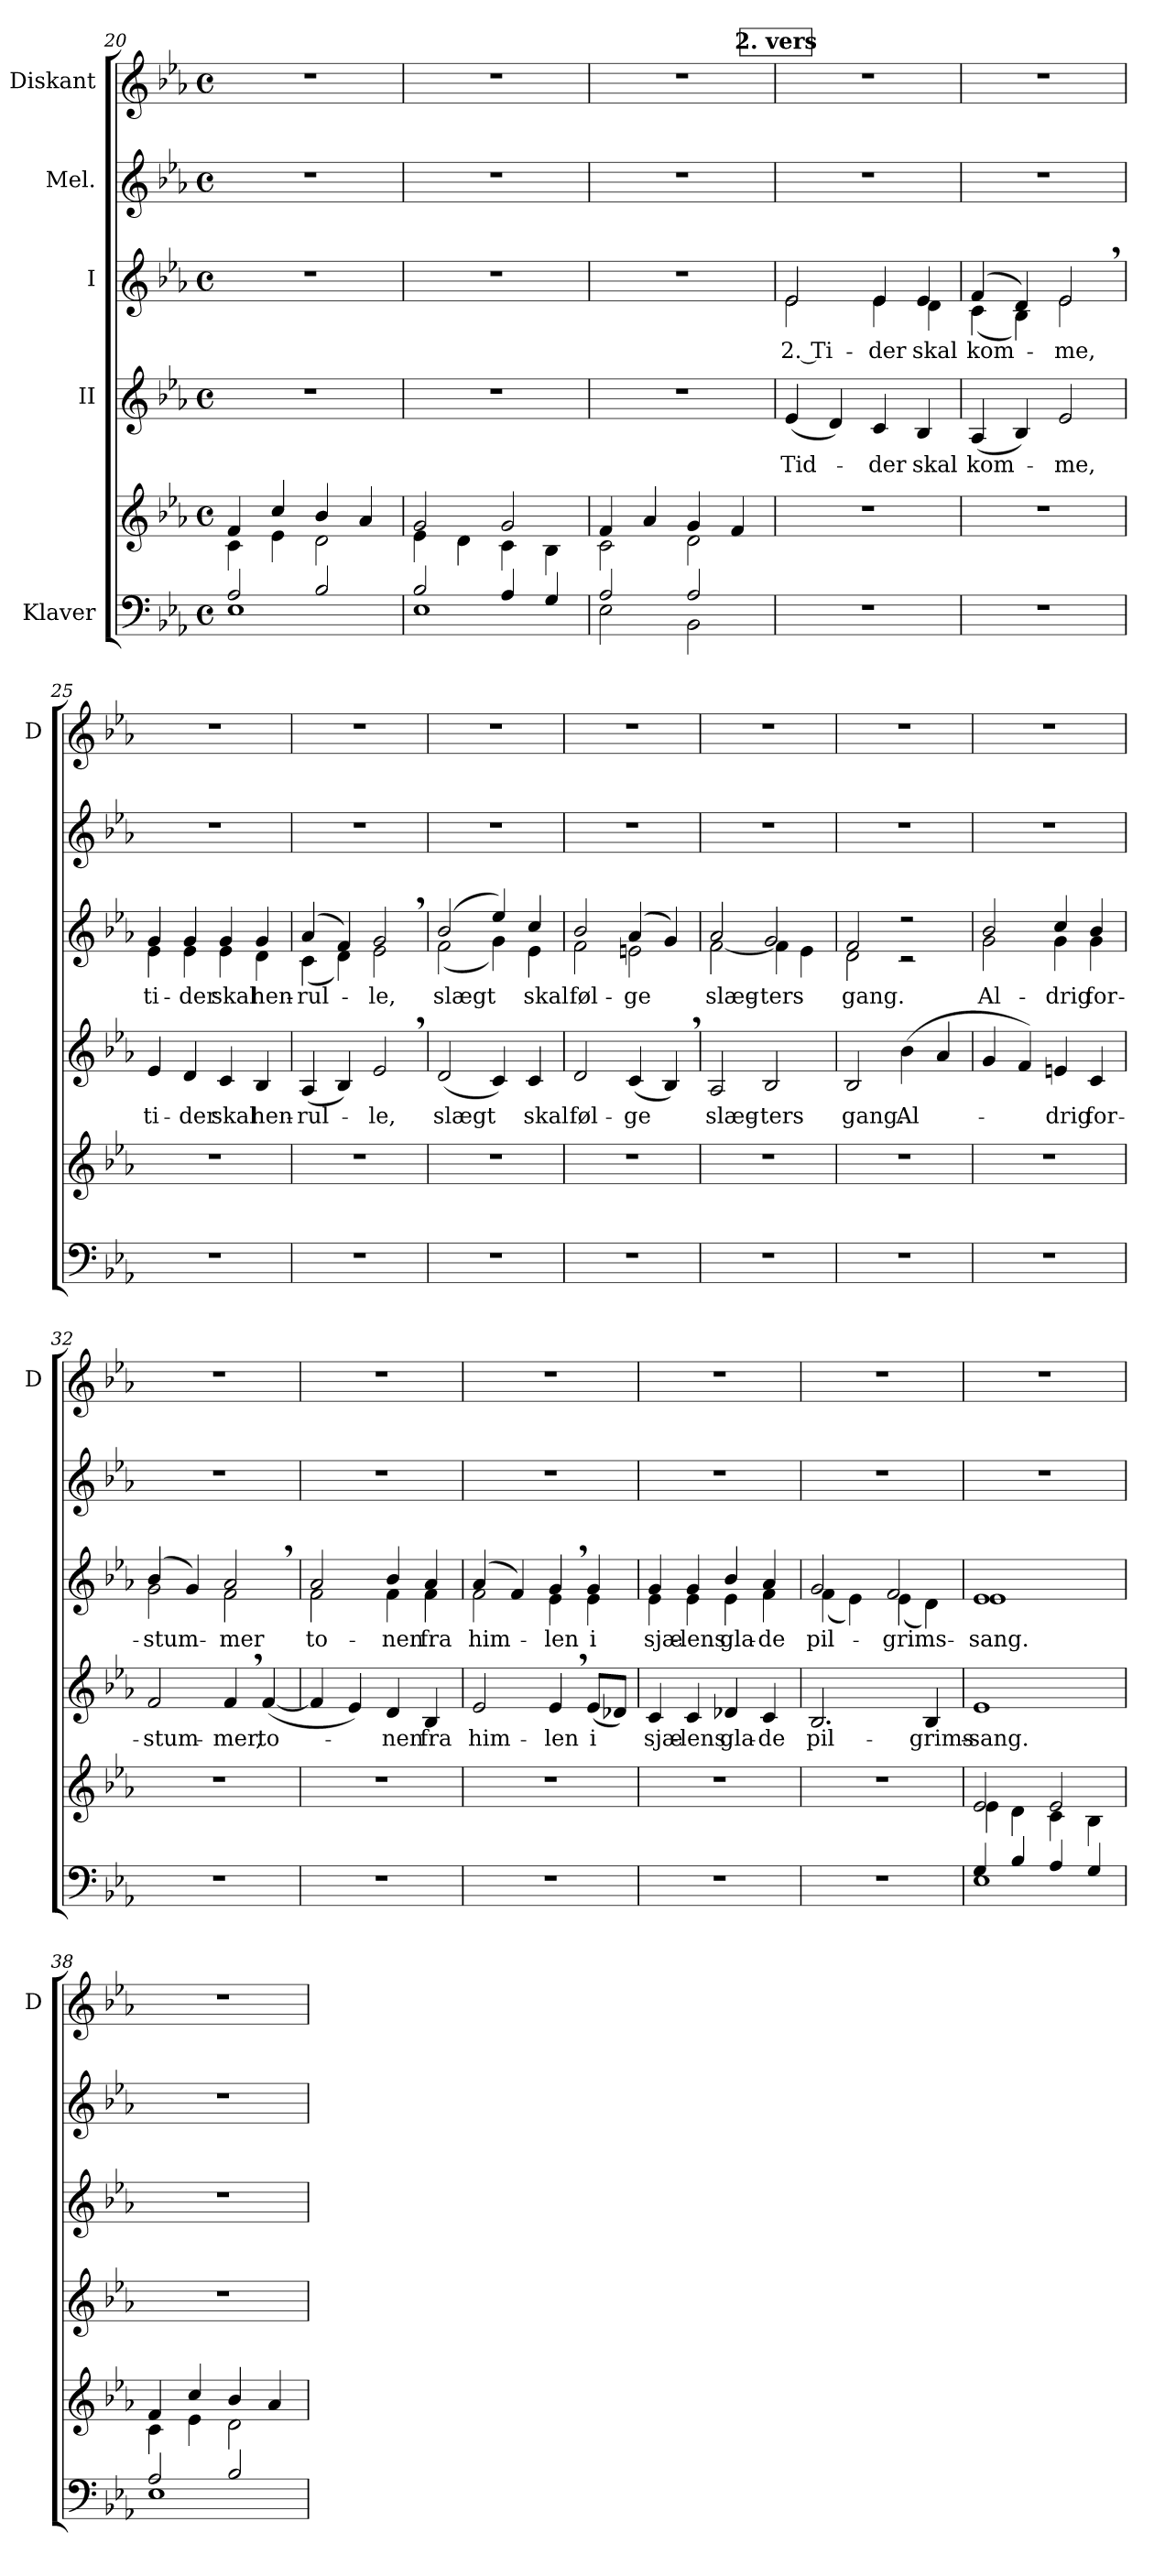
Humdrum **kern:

**kern	**kern	**kern	**text	**kern	**text	**kern	**kern
*part5	*part5	*part4	*part4	*part3	*part3	*part2	*part1
*staff6	*staff5	*staff4	*staff4	*staff3	*staff3	*staff2	*staff1
*I"Klaver	*	*I"II	*	*I"I	*	*I"Mel.	*I"Diskant
*	*	*	*	*	*	*	*I'D
*clefF4	*clefG2	*clefG2	*	*clefG2	*	*clefG2	*clefG2
*k[b-e-a-]	*k[b-e-a-]	*k[b-e-a-]	*	*k[b-e-a-]	*	*k[b-e-a-]	*k[b-e-a-]
*M4/4	*M4/4	*M4/4	*	*M4/4	*	*M4/4	*M4/4
*met(c)	*met(c)	*met(c)	*	*met(c)	*	*met(c)	*met(c)
=20	=20	=20	=20	=20	=20	=20	=20
*^	*^	*	*	*	*	*	*
2A-/	1E-	4f/	4c\	1r	.	1r	.	1r	1r
.	.	4cc/	4e-\	.	.	.	.	.	.
2B-/	.	4b-/	2d\	.	.	.	.	.	.
.	.	4a-/	.	.	.	.	.	.	.
=21	=21	=21	=21	=21	=21	=21	=21	=21	=21
2B-/	1E-	2g/	4e-\	1r	.	1r	.	1r	1r
.	.	.	4d\	.	.	.	.	.	.
4A-/	.	2g/	4c\	.	.	.	.	.	.
4G/	.	.	4B-\	.	.	.	.	.	.
=22	=22	=22	=22	=22	=22	=22	=22	=22	=22
2A-/	2E-\	4f/	2c\	1r	.	1r	.	1r	1r
.	.	4a-/	.	.	.	.	.	.	.
2A-/	2BB-\	4g/	2d\	.	.	.	.	.	.
.	.	4f/	.	.	.	.	.	.	.
*v	*v	*	*	*	*	*	*	*	*
*	*v	*v	*	*	*	*	*	*
!!LO:PB:g=z
!!LO:REH:place=s1:a:B:cj:fs=14:t=2. vers
=23	=23	=23	=23	=23	=23	=23	=23
!	!	!	!LO:LY:b	!	!LO:LY:b	!	!
*	*	*	*	*^	*	*	*
1r	1r	(4e-/	Tid-	2e-/	2e-\	2. Ti-	1r	1r
.	.	4d/)	.	.	.	.	.	.
!	!	!	!LO:LY:b	!	!	!LO:LY:b	!	!
.	.	4c/	-der	4e-/	4e-\	-der	.	.
!	!	!	!LO:LY:b	!	!	!LO:LY:b	!	!
.	.	4B-/	skal	4e-/	4d\	skal	.	.
=24	=24	=24	=24	=24	=24	=24	=24	=24
!	!	!	!LO:LY:b	!	!	!LO:LY:b	!	!
1r	1r	(4A-/	kom-	(4f/	(4c\	kom-	1r	1r
.	.	4B-/)	.	4d/)	4B-\)	.	.	.
!	!	!	!LO:LY:b	!	!	!LO:LY:b	!	!
.	.	2e-/	-me,	2e-,/	2e-\	-me,	.	.
=25	=25	=25	=25	=25	=25	=25	=25	=25
!	!	!	!LO:LY:b	!	!	!LO:LY:b	!	!
1r	1r	4e-/	ti-	4g/	4e-\	ti-	1r	1r
!	!	!	!LO:LY:b	!	!	!LO:LY:b	!	!
.	.	4d/	-der	4g/	4e-\	-der	.	.
!	!	!	!LO:LY:b	!	!	!LO:LY:b	!	!
.	.	4c/	skal	4g/	4e-\	skal	.	.
!	!	!	!LO:LY:b	!	!	!LO:LY:b	!	!
.	.	4B-/	hen-	4g/	4d\	hen-	.	.
=26	=26	=26	=26	=26	=26	=26	=26	=26
!	!	!	!LO:LY:b	!	!	!LO:LY:b	!	!
1r	1r	(4A-/	-rul-	(4a-/	(4c\	-rul-	1r	1r
.	.	4B-/)	.	4f/)	4d\)	.	.	.
!	!	!	!LO:LY:b	!	!	!LO:LY:b	!	!
.	.	2e-,/	-le,	2g,/	2e-\	-le,	.	.
=27	=27	=27	=27	=27	=27	=27	=27	=27
!	!	!	!LO:LY:b	!	!	!LO:LY:b	!	!
1r	1r	(2d/	slægt	(2b-/	(2f\	slægt	1r	1r
.	.	4c/)	.	4ee-/)	4g\)	.	.	.
!	!	!	!LO:LY:b	!	!	!LO:LY:b	!	!
.	.	4c/	skal	4cc/	4e-\	skal	.	.
=28	=28	=28	=28	=28	=28	=28	=28	=28
!	!	!	!LO:LY:b	!	!	!LO:LY:b	!	!
1r	1r	2d/	føl-	2b-/	2f\	føl-	1r	1r
!	!	!	!LO:LY:b	!	!	!LO:LY:b	!	!
.	.	(4c/	-ge	(4a-/	2en\	-ge	.	.
.	.	4B-,/)	.	4g/)	.	.	.	.
!!LO:LB:g=z
=29	=29	=29	=29	=29	=29	=29	=29	=29
!	!	!	!LO:LY:b	!	!	!LO:LY:b	!	!
1r	1r	2A-/	slæg-	2a-/	[2f\	slæg-	1r	1r
!	!	!	!LO:LY:b	!	!	!LO:LY:b	!	!
.	.	2B-/	-ters	2g/	4f\]	-ters	.	.
.	.	.	.	.	4e-\	.	.	.
=30	=30	=30	=30	=30	=30	=30	=30	=30
!	!	!	!LO:LY:b	!	!	!LO:LY:b	!	!
1r	1r	2B-/	gang.	2f/	2d\	gang.	1r	1r
!	!	!	!LO:LY:b	!	!	!	!	!
.	.	(4b-\	Al-	2r	2r	.	.	.
.	.	4a-/	.	.	.	.	.	.
=31	=31	=31	=31	=31	=31	=31	=31	=31
!	!	!	!	!	!	!LO:LY:b	!	!
1r	1r	4g/	.	2b-/	2g\	Al-	1r	1r
.	.	4f/)	.	.	.	.	.	.
!	!	!	!LO:LY:b	!	!	!LO:LY:b	!	!
.	.	4en/	-drig	4cc/	4g\	-drig	.	.
!	!	!	!LO:LY:b	!	!	!LO:LY:b	!	!
.	.	4c/	for-	4b-/	4g\	for-	.	.
=32	=32	=32	=32	=32	=32	=32	=32	=32
!	!	!	!LO:LY:b	!	!	!LO:LY:b	!	!
1r	1r	2f/	-stum-	(4b-/	2g\	-stum-	1r	1r
.	.	.	.	4g/)	.	.	.	.
!	!	!	!LO:LY:b	!	!	!LO:LY:b	!	!
.	.	4f,/	-mer,	2a-,/	2f\	-mer	.	.
!	!	!	!LO:LY:b	!	!	!	!	!
.	.	([4f/	to-	.	.	.	.	.
=33	=33	=33	=33	=33	=33	=33	=33	=33
!	!	!	!	!	!	!LO:LY:b	!	!
1r	1r	4f/]	.	2a-/	2f\	to-	1r	1r
.	.	4e-/)	.	.	.	.	.	.
!	!	!	!LO:LY:b	!	!	!LO:LY:b	!	!
.	.	4d/	-nen	4b-/	4f\	-nen	.	.
!	!	!	!LO:LY:b	!	!	!LO:LY:b	!	!
.	.	4B-/	fra	4a-/	4f\	fra	.	.
=34	=34	=34	=34	=34	=34	=34	=34	=34
!	!	!	!LO:LY:b	!	!	!LO:LY:b	!	!
1r	1r	2e-/	him-	(4a-/	2f\	him-	1r	1r
.	.	.	.	4f/)	.	.	.	.
!	!	!	!LO:LY:b	!	!	!LO:LY:b	!	!
.	.	4e-,/	-len	4g,/	4e-\	-len	.	.
!	!	!	!LO:LY:b	!	!	!LO:LY:b	!	!
.	.	(8e-/L	i	4g/	4e-\	i	.	.
.	.	8d-X/J)	.	.	.	.	.	.
!!LO:LB:g=z
=35	=35	=35	=35	=35	=35	=35	=35	=35
!	!	!	!LO:LY:b	!	!	!LO:LY:b	!	!
1r	1r	4c/	sjæ-	4g/	4e-\	sjæ-	1r	1r
!	!	!	!LO:LY:b	!	!	!LO:LY:b	!	!
.	.	4c/	-lens	4g/	4e-\	-lens	.	.
!	!	!	!LO:LY:b	!	!	!LO:LY:b	!	!
.	.	4d-X/	gla-	4b-/	4e-\	gla-	.	.
!	!	!	!LO:LY:b	!	!	!LO:LY:b	!	!
.	.	4c/	-de	4a-/	4f\	-de	.	.
=36	=36	=36	=36	=36	=36	=36	=36	=36
!	!	!	!LO:LY:b	!	!	!LO:LY:b	!	!
1r	1r	2.B-/	pil-	2g/	(4f\	pil-	1r	1r
.	.	.	.	.	4e-\)	.	.	.
!	!	!	!	!	!	!LO:LY:b	!	!
.	.	.	.	2f/	(4e-\	-grims-	.	.
!	!	!	!LO:LY:b	!	!	!	!	!
.	.	4B-/	-grims-	.	4d\)	.	.	.
=37	=37	=37	=37	=37	=37	=37	=37	=37
*^	*^	*	*	*	*	*	*	*
!	!	!	!	!	!LO:LY:b	!	!	!LO:LY:b	!	!
4G/	1E-	2e-/	4e-\	1e-	-sang.	1e-	1e-	-sang.	1r	1r
4B-/	.	.	4d\	.	.	.	.	.	.	.
4A-/	.	2e-/	4c\	.	.	.	.	.	.	.
4G/	.	.	4B-\	.	.	.	.	.	.	.
*	*	*	*	*	*	*v	*v	*	*	*
=38	=38	=38	=38	=38	=38	=38	=38	=38	=38
2A-/	1E-	4f/	4c\	1r	.	1r	.	1r	1r
.	.	4cc/	4e-\	.	.	.	.	.	.
2B-/	.	4b-/	2d\	.	.	.	.	.	.
.	.	4a-/	.	.	.	.	.	.	.
*v	*v	*	*	*	*	*	*	*	*
*	*v	*v	*	*	*	*	*	*
=	=	=	=	=	=	=	=
*-	*-	*-	*-	*-	*-	*-	*-
